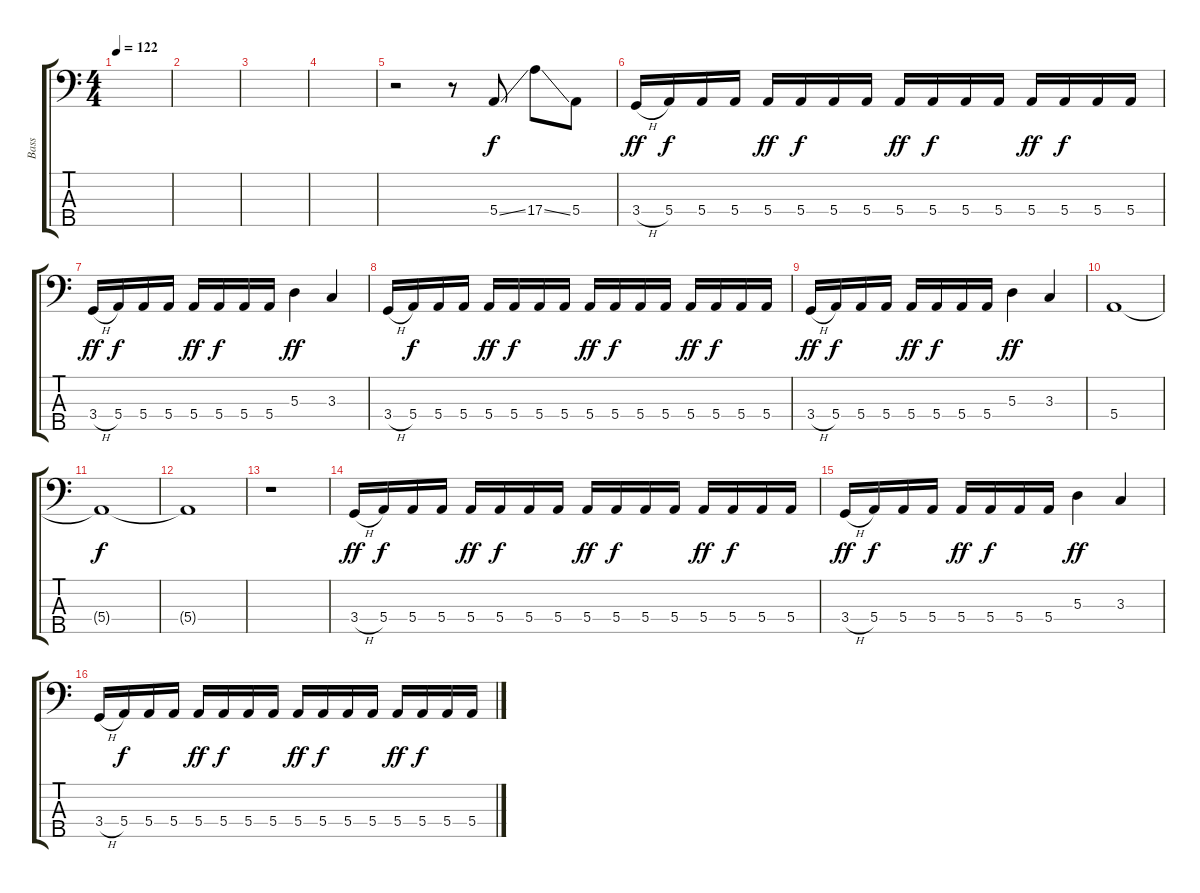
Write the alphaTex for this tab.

\track ("Bass" "Bass") {instrument electricbassfinger}
\staff {score tabs}
\tuning (G2 D2 A1 E1 B0) {hide}
\ts (4 4)
\tempo 122
\clef f4
\ks c
|
|
|
|
r.2 r.8 5.4{ss}.8 17.4{ss}.8{dy f} 5.4.8 |
3.4{h}.16{dy ff} 5.4.16{dy f} 5.4.16 5.4.16 5.4.16{dy ff} 5.4.16{dy f} 5.4.16 5.4.16 5.4.16{dy ff} 5.4.16{dy f} 5.4.16 5.4.16 5.4.16{dy ff} 5.4.16{dy f} 5.4.16 5.4.16 |
3.4{h}.16{dy ff} 5.4.16{dy f} 5.4.16 5.4.16 5.4.16{dy ff} 5.4.16{dy f} 5.4.16 5.4.16 5.3.4{dy ff} 3.3.4 |
3.4{h}.16 5.4.16{dy f} 5.4.16 5.4.16 5.4.16{dy ff} 5.4.16{dy f} 5.4.16 5.4.16 5.4.16{dy ff} 5.4.16{dy f} 5.4.16 5.4.16 5.4.16{dy ff} 5.4.16{dy f} 5.4.16 5.4.16 |
3.4{h}.16{dy ff} 5.4.16{dy f} 5.4.16 5.4.16 5.4.16{dy ff} 5.4.16{dy f} 5.4.16 5.4.16 5.3.4{dy ff} 3.3.4 |
5.4.1 |
5.4{t}.1{dy f} |
5.4{t}.1 |
r.1 |
3.4{h}.16{dy ff} 5.4.16{dy f} 5.4.16 5.4.16 5.4.16{dy ff} 5.4.16{dy f} 5.4.16 5.4.16 5.4.16{dy ff} 5.4.16{dy f} 5.4.16 5.4.16 5.4.16{dy ff} 5.4.16{dy f} 5.4.16 5.4.16 |
3.4{h}.16{dy ff} 5.4.16{dy f} 5.4.16 5.4.16 5.4.16{dy ff} 5.4.16{dy f} 5.4.16 5.4.16 5.3.4{dy ff} 3.3.4 |
3.4{h}.16 5.4.16{dy f} 5.4.16 5.4.16 5.4.16{dy ff} 5.4.16{dy f} 5.4.16 5.4.16 5.4.16{dy ff} 5.4.16{dy f} 5.4.16 5.4.16 5.4.16{dy ff} 5.4.16{dy f} 5.4.16 5.4.16
